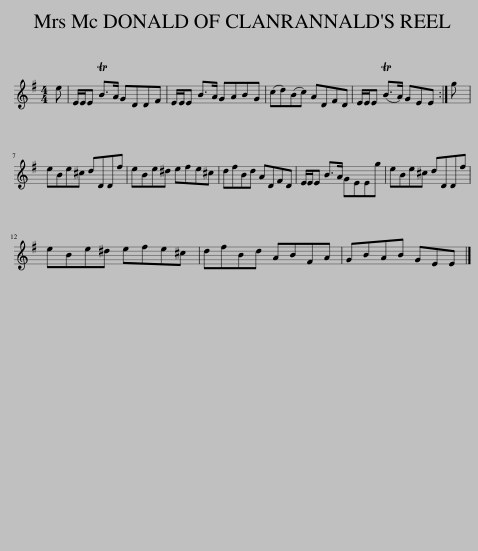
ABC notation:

X:1
L:1/8
M:4/4
I:linebreak $
K:Emin
V:1 treble
V:1
 e | E/E/E TB>A GDDF | E/E/E B>A GABG | (cd)(Bc) ADFD | E/E/E (TB>A) GEE :| %5
 g |$ eBe^c dDDf | eBe^d efe^c | dfBd ADFD | E/E/E B>A GEEg | %10
 eBe^c dDDf |$ eBe^d efe^c | dfBd ABFA | GBAB GEE |] %14
